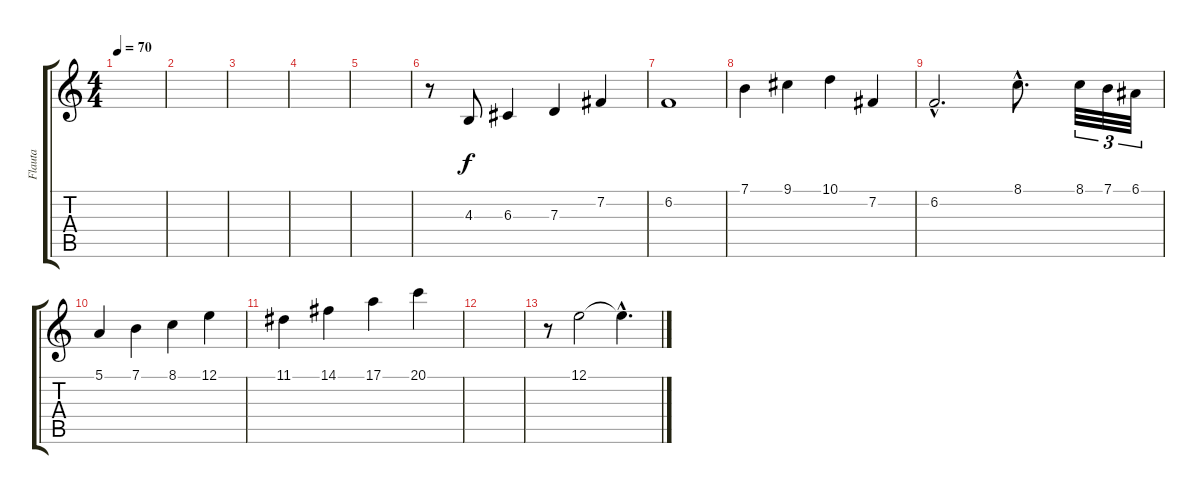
\track ("Flauta" "Flauta") {instrument ocarina}
\staff {score tabs}
\tuning (E4 B3 G3 D3 A2 E2) {hide}
\ts (4 4)
\tempo 70
\clef g2
\ks c
|
|
|
|
|
r.8 4.3.8 6.3.4 7.3.4 7.2.4 |
6.2.1 |
7.1.4 9.1.4 10.1.4 7.2.4 |
6.2{hac}.2{d} 8.1{hac}.8{d} 8.1.32{tu (3 2)} 7.1.32{tu (3 2)} 6.1.32{tu (3 2)} |
5.1.4 7.1.4 8.1.4 12.1.4 |
11.1.4 14.1.4 17.1.4 20.1.4 |
|
r.8 12.1.2 12.1{hac t}.4{d}
